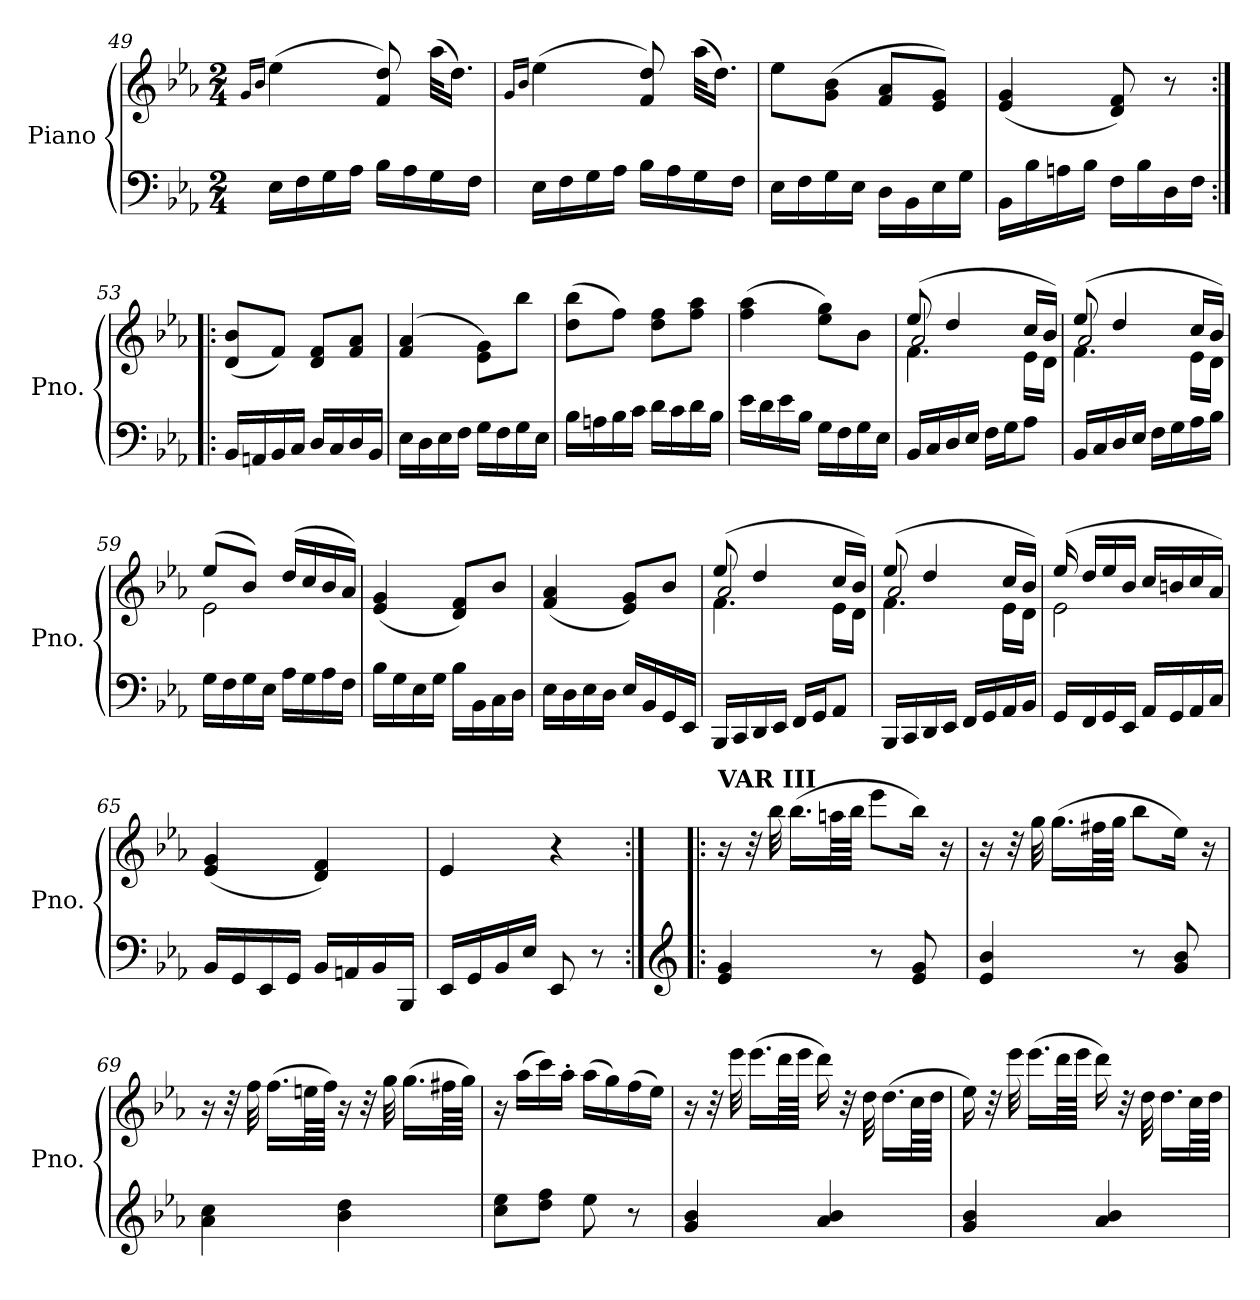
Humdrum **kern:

**kern	**kern
*part1	*part1
*staff2	*staff1
*I"Piano	*
*I'Pno.	*
!!LO:LB:g=z
*clefF4	*clefG2
*k[b-e-a-]	*k[b-e-a-]
*E-:	*E-:
*M2/4	*M2/4
=49	=49
.	16qg/LL
.	16qb-/JJ
16E-\LL	(>4ee-\
16F\	.
16G\	.
16A-\JJ	.
16B-\LL	8f/ 8dd/)
16A-\	.
16G\	(>32aa-\KLL
.	16.dd\JJ)
16F\JJ	.
=50	=50
.	16qg/LL
.	16qb-/JJ
16E-\LL	(>4ee-\
16F\	.
16G\	.
16A-\JJ	.
16B-\LL	8f/ 8dd/)
16A-\	.
16G\	(>32aa-\KLL
.	16.dd\JJ)
16F\JJ	.
=51	=51
16E-\LL	8ee-\L
16F\	.
16G\	(>8g\ 8b-\J
16E-\JJ	.
16D\LL	8f/ 8a-/L
16BB-\	.
16E-\	8e-/ 8g/J)
16G\JJ	.
=52	=52
16BB-\LL	(<4e-/ 4g/
16B-\	.
16An\	.
16B-\JJ	.
16F\LL	8d/ 8f/)
16B-\	.
16D\	8r
16F\JJ	.
=53:|!|:	=53:|!|:
16BB-/LL	(<8d/ 8b-/L
16AAn/	.
16BB-/	8f/J)
16C/JJ	.
16D/LL	8d/ 8f/L
16C/	.
16D/	8f/ 8a-/J
16BB-/JJ	.
!!LO:LB:g=z
=54	=54
16E-\LL	(>4f/ 4a-/
16D\	.
16E-\	.
16F\JJ	.
16G\LL	8e-\ 8g\L)
16F\	.
16G\	8bb-\J
16E-\JJ	.
=55	=55
16B-\LL	(>8dd\ 8bb-\L
16An\	.
16B-\	8ff\J)
16c\JJ	.
16d\LL	8dd\ 8ff\L
16c\	.
16d\	8ff\ 8aa-\J
16B-\JJ	.
=56	=56
16e-\LL	(>4ff\ 4aa-\
16d\	.
16e-\	.
16B-\JJ	.
16G\LL	8ee-\ 8gg\L)
16F\	.
16G\	8b-\J
16E-\JJ	.
=57	=57
*	*^
*	*	*^
16BB-/LL	(>8ee-/	4.f\	2a-/
16C/	.	.	.
16D/	4dd/	.	.
16E-/JJ	.	.	.
16F\LL	.	.	.
16G\J	.	.	.
8A-\J	16cc/LL	16e-\LL	.
.	16b-/JJ)	16d\JJ	.
=58	=58	=58	=58
16BB-/LL	(>8ee-/	4.f\	2a-/
16C/	.	.	.
16D/	4dd/	.	.
16E-/JJ	.	.	.
16F\LL	.	.	.
16G\	.	.	.
16A-\	16cc/LL	16e-\LL	.
16B-\JJ	16b-/JJ)	16d\JJ	.
*	*	*v	*v
!!LO:LB:g=z
=59	=59	=59
16G\LL	(>8ee-/L	2e-\
16F\	.	.
16G\	8b-/J)	.
16E-\JJ	.	.
16A-\LL	(>16dd/LL	.
16G\	16cc/	.
16A-\	16b-/	.
16F\JJ	16a-/JJ)	.
*	*v	*v
=60	=60
16B-\LL	(<4e-/ 4g/
16G\	.
16E-\	.
16G\JJ	.
16B-\LL	8d/ 8f/L)
16BB-\	.
16C\	8b-/J
16D\JJ	.
=61	=61
16E-\LL	(<4f/ 4a-/
16D\	.
16E-\	.
16D\JJ	.
16E-/LL	8e-/ 8g/L)
16BB-/	.
16GG/	8b-/J
16EE-/JJ	.
=62	=62
*	*^
*	*	*^
16BBB-/LL	(>8ee-/	4.f\	2a-/
16CC/	.	.	.
16DD/	4dd/	.	.
16EE-/JJ	.	.	.
16FF/LL	.	.	.
16GG/J	.	.	.
8AA-/J	16cc/LL	16e-\LL	.
.	16b-/JJ)	16d\JJ	.
=63	=63	=63	=63
16BBB-/LL	(>8ee-/	4.f\	2a-/
16CC/	.	.	.
16DD/	4dd/	.	.
16EE-/JJ	.	.	.
16FF/LL	.	.	.
16GG/	.	.	.
16AA-/	16cc/LL	16e-\LL	.
16BB-/JJ	16b-/JJ)	16d\JJ	.
*	*	*v	*v
!!LO:PB:g=z
=64	=64	=64
16GG/LL	(>16ee-/	2e-\
16FF/	16dd/LL	.
16GG/	16ee-/	.
16EE-/JJ	16b-/JJ	.
16AA-/LL	16cc/LL	.
16GG/	16bn/	.
16AA-/	16cc/	.
16C/JJ	16a-/JJ)	.
*	*v	*v
=65	=65
16BB-/LL	(<4e-/ 4g/
16GG/	.
16EE-/	.
16GG/JJ	.
16BB-/LL	4d/ 4f/)
16AAn/	.
16BB-/	.
16BBB-/JJ	.
=66	=66
16EE-/LL	4e-/
16GG/	.
16BB-/	.
16E-/JJ	.
8EE-/	4r
8r	.
=67:|!|:	=67:|!|:
*clefG2	*
!	!LO:TX:a:B:t=VAR III
4e-/ 4g/	16r
.	32r
.	32bb-\
.	(>16.bb-\LL
.	64aan\LL
.	64bb-\JJJJ
8r	8eee-\L
8e-/ 8g/	16bb-\Jk)
.	16r
!!LO:LB:g=z
=68	=68
4e-/ 4b-/	16r
.	32r
.	32gg\
.	(>16.gg\LL
.	64ff#X\LL
.	64gg\JJJJ
8r	8bb-\L
8g/ 8b-/	16ee-\Jk)
.	16r
=69	=69
4a-\ 4cc\	16r
.	32r
.	32ff\
.	(>16.ff\LL
.	64een\LL
.	64ff\JJJJ)
4b-\ 4dd\	16r
.	32r
.	32gg\
.	(>16.gg\LL
.	64ff#X\LL
.	64gg\JJJJ)
=70	=70
8cc\ 8ee-\L	16r
.	(>16aa-\LL
8dd\ 8ff\J	16ccc\)
.	16aa-'\JJ
8ee-\	(>16aa-\LL
.	16gg\)
8r	(>16ff\
.	16ee-\JJ)
=71	=71
4g/ 4b-/	16r
.	32r
.	32eee-\
.	(>16.eee-\LL
.	64ddd\LL
.	64eee-\JJJJ
4a-/ 4b-/	16ddd\)
.	32r
.	32dd\
.	(>16.dd\LL
.	64cc\LL
.	64dd\JJJJ
!!LO:LB:g=z
=72	=72
4g/ 4b-/	16ee-\)
.	32r
.	32eee-\
.	(>16.eee-\LL
.	64ddd\LL
.	64eee-\JJJJ
4a-/ 4b-/	16ddd\)
.	32r
.	32dd\
.	16.dd\LL
.	64cc\LL
.	64dd\JJJJ
=	=
*-	*-
